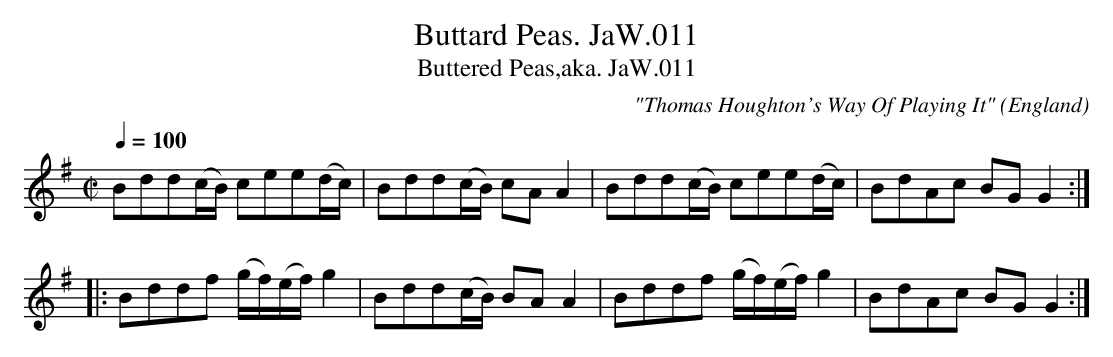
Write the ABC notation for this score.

X:1
T:Buttard Peas. JaW.011
T:Buttered Peas,aka. JaW.011
C:"Thomas Houghton's Way Of Playing It"
L:1/8
M:C|
O:England
Q:1/4=100
K:G
Bdd(c/B/) cee(d/c/)|Bdd(c/B/) cA A2|Bdd(c/B/) cee(d/c/)|BdAc BG G2:|!
|:Bddf (g/f/)(e/f/) g2|Bdd(c/B/) BAA2|Bddf (g/f/)(e/f/)g2|BdAc BGG2:|
